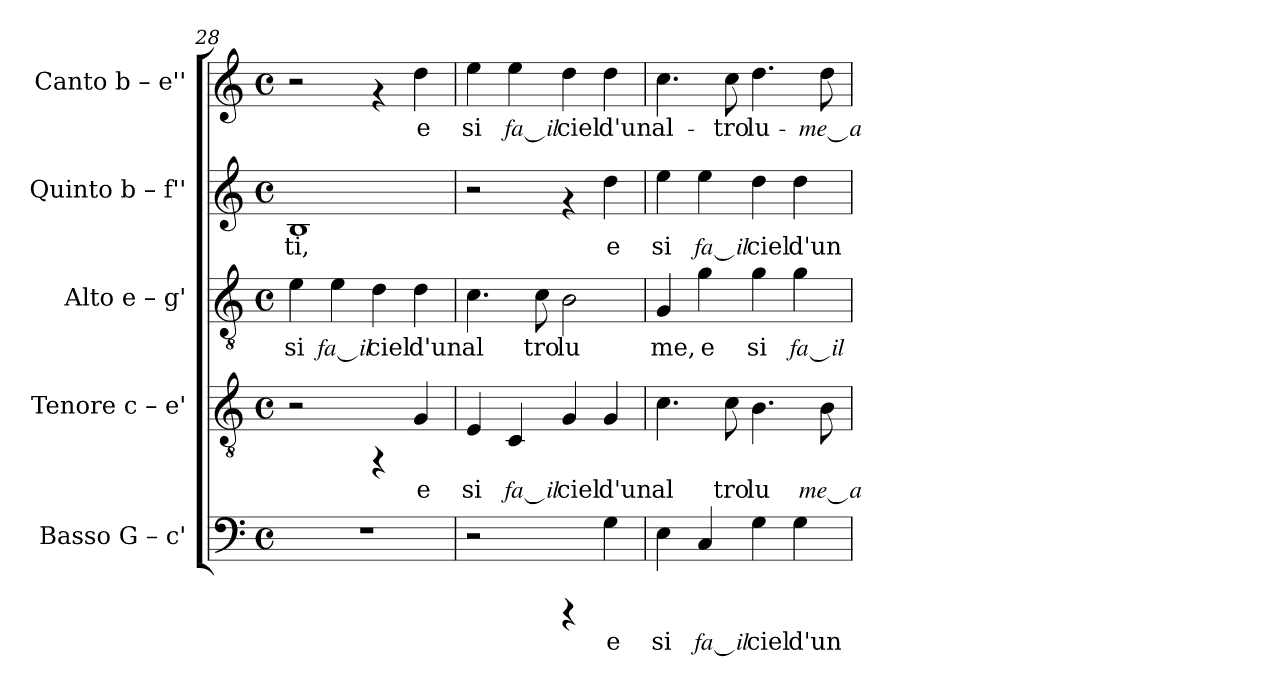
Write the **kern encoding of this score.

**kern	**text	**kern	**text	**kern	**text	**kern	**text	**kern	**text
*part5	*part5	*part4	*part4	*part3	*part3	*part2	*part2	*part1	*part1
*staff5	*staff5	*staff4	*staff4	*staff3	*staff3	*staff2	*staff2	*staff1	*staff1
*I"Basso  G – c'	*	*I"Tenore  c – e'	*	*I"Alto  e – g'	*	*I"Quinto  b – f''	*	*I"Canto  b – e''	*
*clefF4	*	*clefGv2	*	*clefGv2	*	*clefG2	*	*clefG2	*
*k[]	*	*k[]	*	*k[]	*	*k[]	*	*k[]	*
*C:	*	*C:	*	*C:	*	*C:	*	*C:	*
*M4/4	*	*M4/4	*	*M4/4	*	*M4/4	*	*M4/4	*
*met(c)	*	*met(c)	*	*met(c)	*	*met(c)	*	*met(c)	*
=28	=28	=28	=28	=28	=28	=28	=28	=28	=28
!	!	!	!	!	!LO:LY:b:cj	!	!LO:LY:b:rj	!	!
1r	.	2r	.	4e\	si	1B	ti,	2r	.
!	!	!	!	!	!LO:LY:b:cj	!	!	!	!
.	.	.	.	4e\	fa‿il	.	.	.	.
!	!	!	!	!	!LO:LY:b:cj	!	!	!	!
.	.	4rFF	.	4d\	ciel	.	.	4rf	.
!	!	!	!LO:LY:b:cj	!	!LO:LY:b:cj	!	!	!	!LO:LY:b:rj
.	.	4G/	e	4d\	d'un	.	.	4dd\	e
=29	=29	=29	=29	=29	=29	=29	=29	=29	=29
!	!	!	!LO:LY:b:cj	!	!LO:LY:b:cj	!	!	!	!LO:LY:b:rj
2r	.	4E/	si	4.c\	al	2r	.	4ee\	si
!	!	!	!LO:LY:b:cj	!	!	!	!	!	!LO:LY:b:rj
.	.	4C/	fa‿il	.	.	.	.	4ee\	fa‿il
!	!	!	!	!	!LO:LY:b:cj	!	!	!	!
.	.	.	.	8c\	tro	.	.	.	.
!	!	!	!LO:LY:b:cj	!	!LO:LY:b:cj	!	!	!	!LO:LY:b:rj
4rCCC	.	4G/	ciel	2B\	lu	4rf	.	4dd\	ciel
!	!LO:LY:b:rj	!	!LO:LY:b:cj	!	!	!	!LO:LY:b:rj	!	!LO:LY:b:rj
4G\	e	4G/	d'un	.	.	4dd\	e	4dd\	d'un
=30	=30	=30	=30	=30	=30	=30	=30	=30	=30
!	!LO:LY:b:rj	!	!LO:LY:b:cj	!	!LO:LY:b:cj	!	!LO:LY:b:rj	!	!LO:LY:b:rj
4E\	si	4.c\	al	4G/	me,	4ee\	si	4.cc\	al-
!	!LO:LY:b:rj	!	!	!	!LO:LY:b:cj	!	!LO:LY:b:rj	!	!
4C/	fa‿il	.	.	4g\	e	4ee\	fa‿il	.	.
!	!	!	!LO:LY:b:cj	!	!	!	!	!	!LO:LY:b:rj
.	.	8c\	tro	.	.	.	.	8cc\	-tro
!	!LO:LY:b:rj	!	!LO:LY:b:cj	!	!LO:LY:b:cj	!	!LO:LY:b:rj	!	!LO:LY:b:rj
4G\	ciel	4.B\	lu	4g\	si	4dd\	ciel	4.dd\	lu-
!	!LO:LY:b:rj	!	!	!	!LO:LY:b:cj	!	!LO:LY:b:rj	!	!
4G\	d'un	.	.	4g\	fa‿il	4dd\	d'un	.	.
!	!	!	!LO:LY:b:cj	!	!	!	!	!	!LO:LY:b:rj
.	.	8B\	me‿a	.	.	.	.	8dd\	-me‿a-
=	=	=	=	=	=	=	=	=	=
*-	*-	*-	*-	*-	*-	*-	*-	*-	*-
